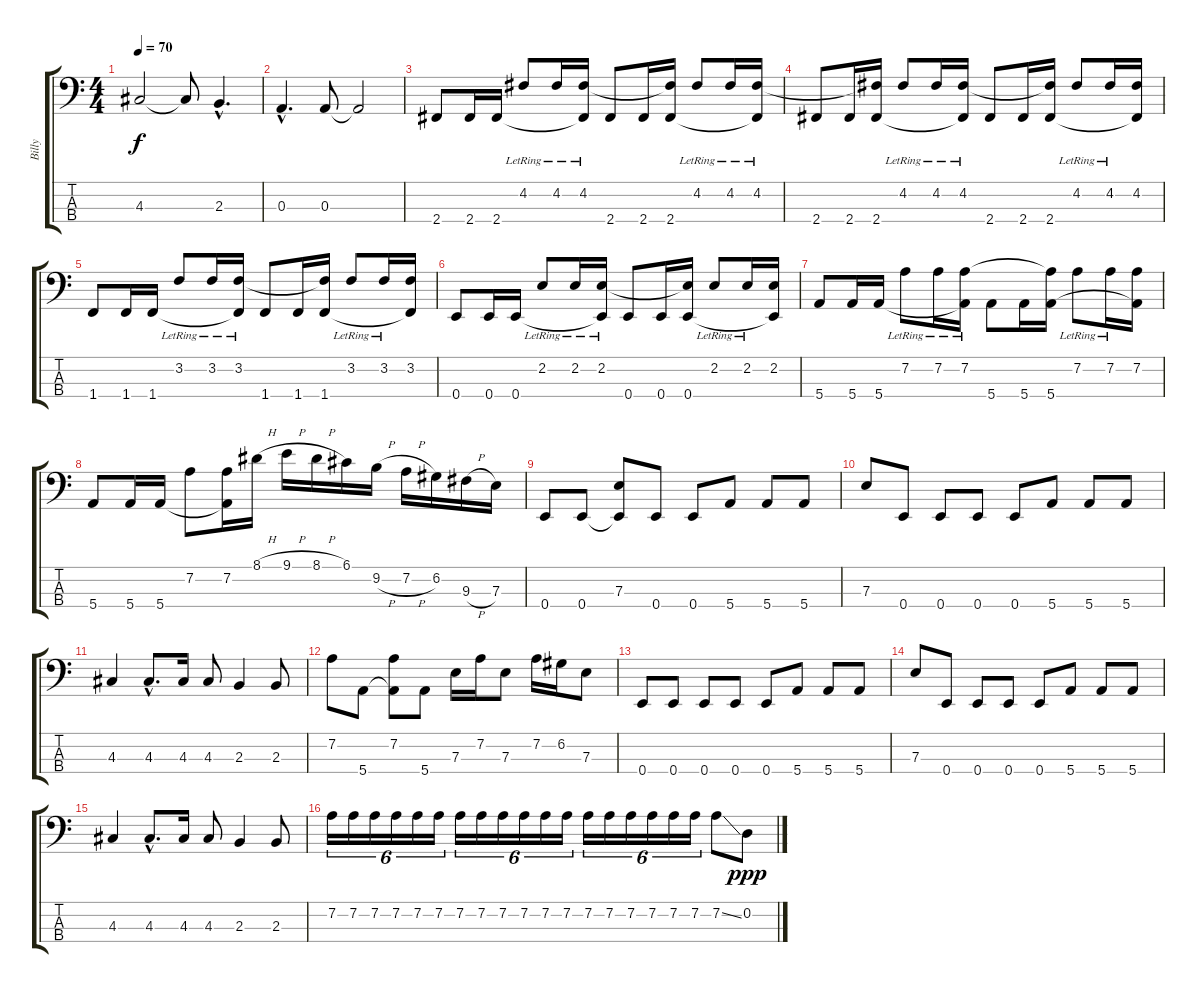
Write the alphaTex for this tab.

\track ("Billy" "Billy") {instrument electricbassfinger}
\staff {score tabs}
\tuning (G2 D2 A1 E1) {hide}
\ts (4 4)
\tempo 70
\clef f4
\ks c
4.3.2{dy f} 4.3{t}.8 2.3{hac}.4{d} |
0.3{hac}.4{d} 0.3.8 0.3{t}.2 |
2.4.8 2.4.16 2.4.16 4.2{lr}.8 4.2{lr}.16 (4.2{lr} 2.4{t}).16 2.4.8 2.4.16 (4.2{t} 2.4).16 4.2{lr}.8 4.2{lr}.16 (4.2{lr} 2.4{t}).16 |
2.4.8 2.4.16 (4.2{t} 2.4).16 4.2{lr}.8 4.2{lr}.16 (4.2{lr} 2.4{t}).16 2.4.8 2.4.16 (4.2{t} 2.4).16 4.2{lr}.8 4.2{lr}.16 (4.2 2.4{t}).16 |
1.4.8 1.4.16 1.4.16 3.2{lr}.8 3.2{lr}.16 (3.2{lr} 1.4{t}).16 1.4.8 1.4.16 (3.2{t} 1.4).16 3.2{lr}.8 3.2{lr}.16 (3.2 1.4{t}).16 |
0.4.8 0.4.16 0.4.16 2.2{lr}.8 2.2{lr}.16 (2.2{lr} 0.4{t}).16 0.4.8 0.4.16 (2.2{t} 0.4).16 2.2{lr}.8 2.2{lr}.16 (2.2 0.4{t}).16 |
5.4.8 5.4.16 5.4.16 7.2{lr}.8 7.2{lr}.16 (7.2{lr} 5.4{t}).16 5.4.8 5.4.16 (7.2{t} 5.4).16 7.2{lr}.8 7.2{lr}.16 (7.2 5.4{t}).16 |
5.4.8 5.4.16 5.4.16 7.2.8 (7.2 5.4{t}).16 8.1{h}.16 9.1{h}.16 8.1{h}.16 6.1.16 9.2{h}.16 7.2{h}.16 6.2.16 9.3{h}.16 7.3.16 |
0.4.8 0.4.8 (7.3 0.4{t}).8 0.4.8 0.4.8 5.4.8 5.4.8 5.4.8 |
7.3.8 0.4.8 0.4.8 0.4.8 0.4.8 5.4.8 5.4.8 5.4.8 |
4.3.4 4.3{hac}.8{d} 4.3.16 4.3.8 2.3.4 2.3.8 |
7.2.8 5.4.8 (7.2 5.4{t}).8 5.4.8 7.3.16 7.2.16 7.3.8 7.2.16 6.2.16 7.3.8 |
0.4.8 0.4.8 0.4.8 0.4.8 0.4.8 5.4.8 5.4.8 5.4.8 |
7.3.8 0.4.8 0.4.8 0.4.8 0.4.8 5.4.8 5.4.8 5.4.8 |
4.3.4 4.3{hac}.8{d} 4.3.16 4.3.8 2.3.4 2.3.8 |
7.2.16{tu (6 4)} 7.2.16{tu (6 4)} 7.2.16{tu (6 4)} 7.2.16{tu (6 4)} 7.2.16{tu (6 4)} 7.2.16{tu (6 4)} 7.2.16{tu (6 4)} 7.2.16{tu (6 4)} 7.2.16{tu (6 4)} 7.2.16{tu (6 4)} 7.2.16{tu (6 4)} 7.2.16{tu (6 4)} 7.2.16{tu (6 4)} 7.2.16{tu (6 4)} 7.2.16{tu (6 4)} 7.2.16{tu (6 4)} 7.2.16{tu (6 4)} 7.2.16{tu (6 4)} 7.2{ss}.8 0.2.8{dy ppp}
